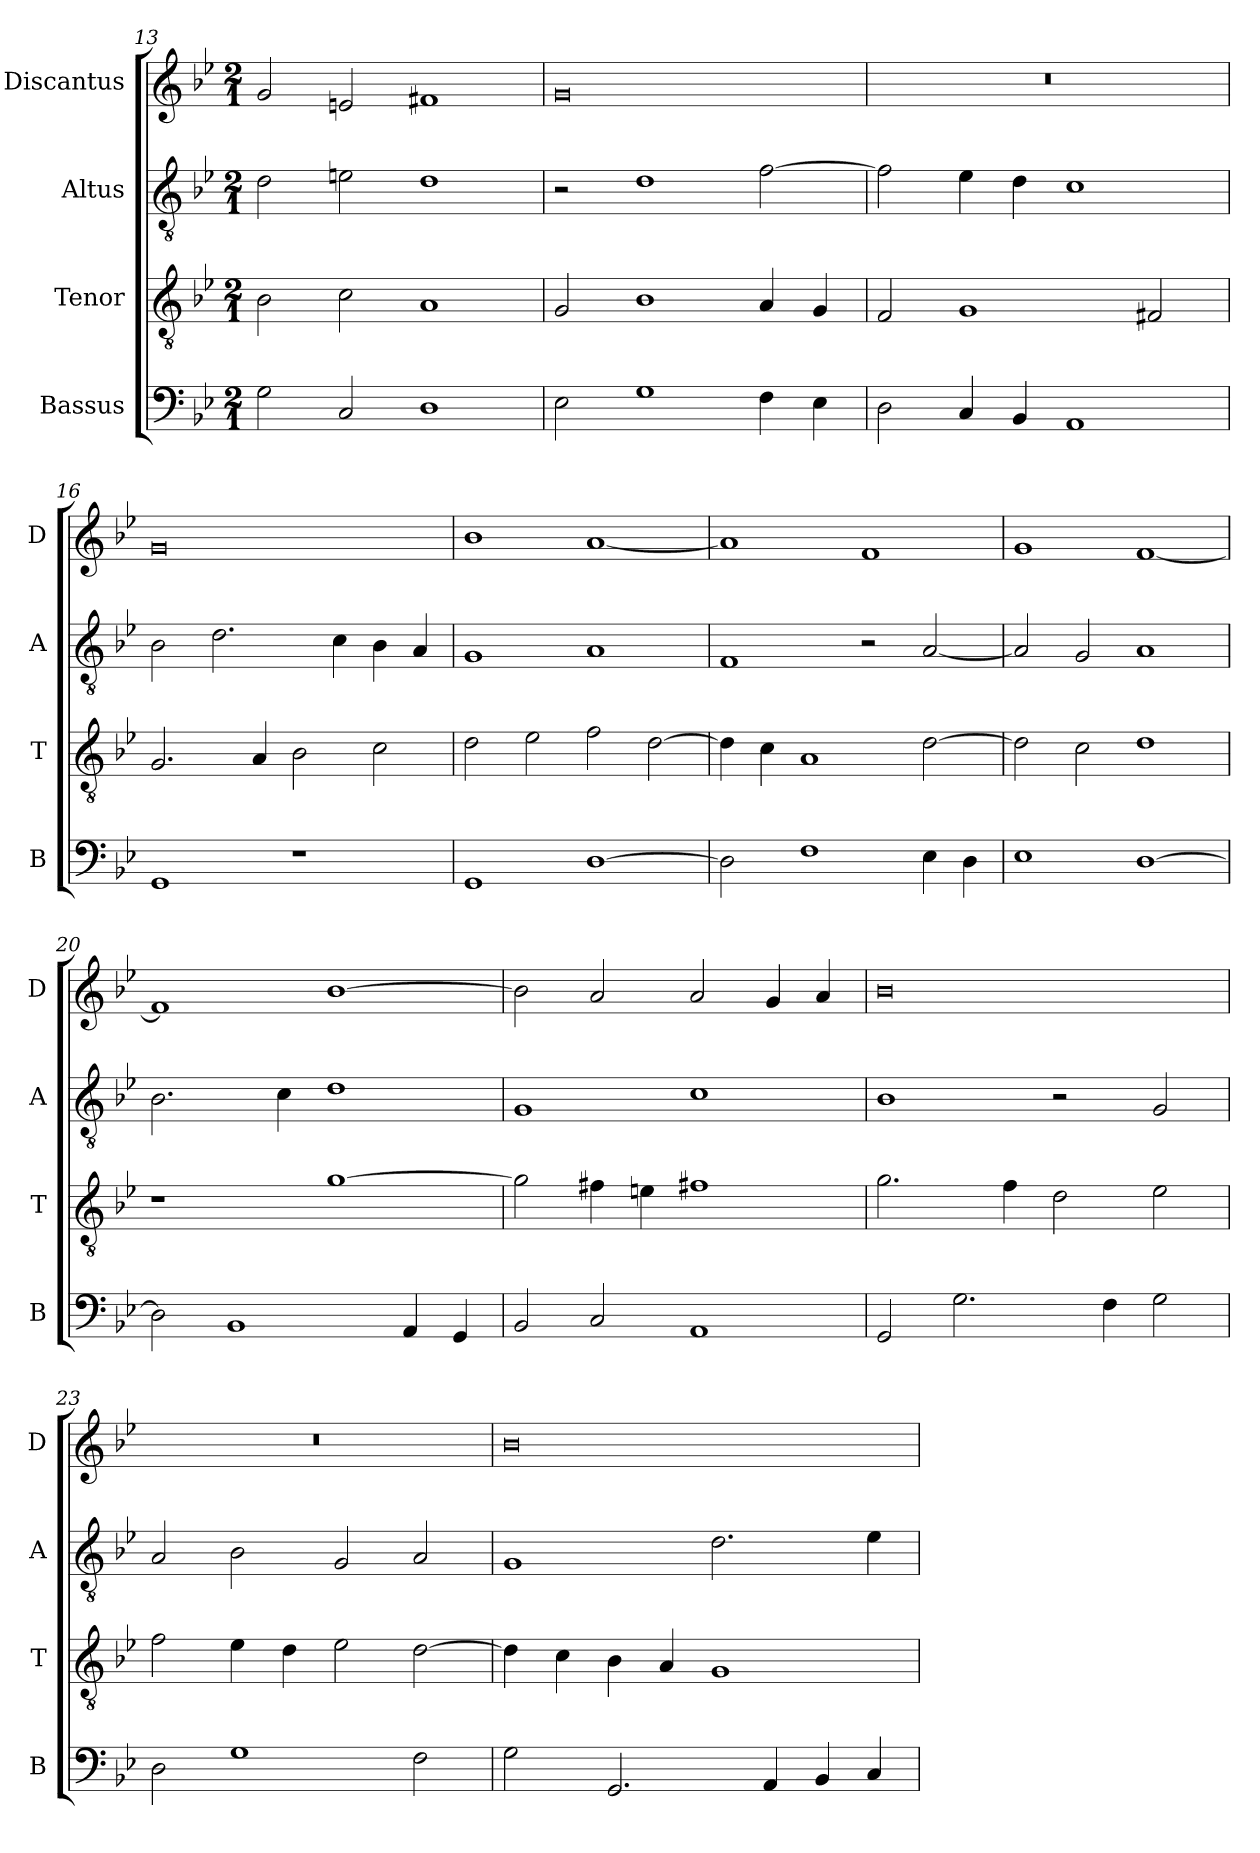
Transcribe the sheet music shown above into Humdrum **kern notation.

**kern	**kern	**kern	**kern
*part4	*part3	*part2	*part1
*staff4	*staff3	*staff2	*staff1
*I"Bassus	*I"Tenor	*I"Altus	*I"Discantus
*I'B	*I'T	*I'A	*I'D
*clefF4	*clefGv2	*clefGv2	*clefG2
*k[b-e-]	*k[b-e-]	*k[b-e-]	*k[b-e-]
*M2/1	*M2/1	*M2/1	*M2/1
=13	=13	=13	=13
2G	2B-	2d	2g
2C	2c	2en	2en
1D	1A	1d	1f#X
=14	=14	=14	=14
2E-	2G	2r	0g
1G	1B-	1d	.
4F	4A	[2f	.
4E-	4G	.	.
=15	=15	=15	=15
2D	2F	2f]	0r
4C	1G	4e-	.
4BB-	.	4d	.
1AA	.	1c	.
.	2F#X	.	.
=16	=16	=16	=16
1GG	2.G	2B-	0g
.	.	2.d	.
.	4A	.	.
1r	2B-	.	.
.	.	4c	.
.	2c	4B-	.
.	.	4A	.
=17	=17	=17	=17
1GG	2d	1G	1b-
.	2e-	.	.
[1D	2f	1A	[1a
.	[2d	.	.
=18	=18	=18	=18
2D]	4d]	1F	1a]
.	4c	.	.
1F	1A	.	.
.	.	2r	1f
4E-	[2d	[2A	.
4D	.	.	.
=19	=19	=19	=19
1E-	2d]	2A]	1g
.	2c	2G	.
[1D	1d	1A	[1f
=20	=20	=20	=20
2D]	1r	2.B-	1f]
1BB-	.	.	.
.	.	4c	.
.	[1g	1d	[1b-
4AA	.	.	.
4GG	.	.	.
=21	=21	=21	=21
2BB-	2g]	1G	2b-]
2C	4f#X	.	2a
.	4en	.	.
1AA	1f#X	1c	2a
.	.	.	4g
.	.	.	4a
=22	=22	=22	=22
2GG	2.g	1B-	0b-
2.G	.	.	.
.	4f	.	.
.	2d	2r	.
4F	.	.	.
2G	2e-	2G	.
=23	=23	=23	=23
2D	2f	2A	0r
1G	4e-	2B-	.
.	4d	.	.
.	2e-	2G	.
2F	[2d	2A	.
=24	=24	=24	=24
2G	4d]	1G	0b-
.	4c	.	.
2.GG	4B-	.	.
.	4A	.	.
.	1G	2.d	.
4AA	.	.	.
4BB-	.	.	.
4C	.	4e-	.
=	=	=	=
*-	*-	*-	*-
